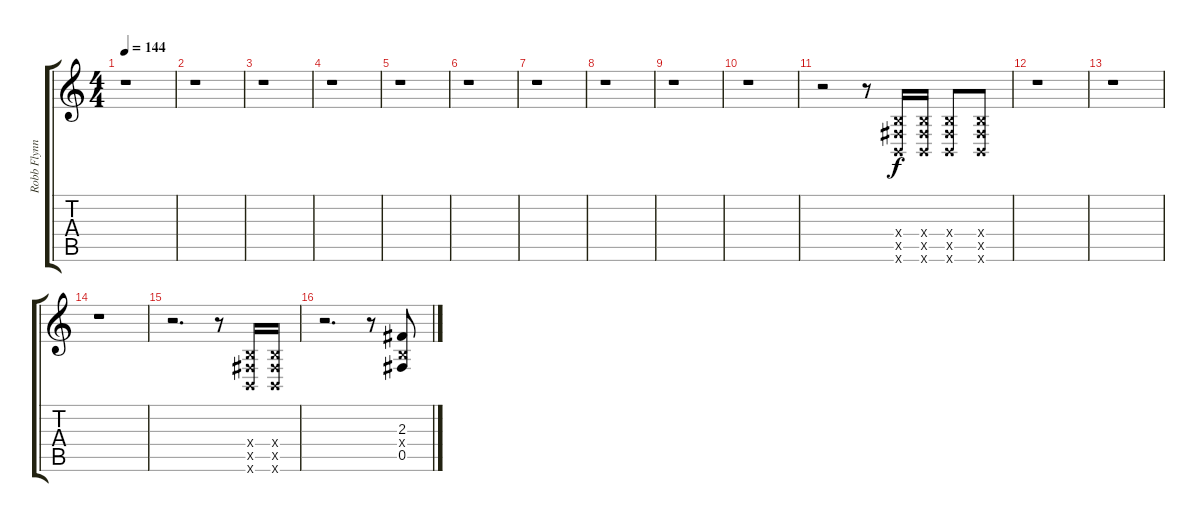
\track ("Robb Flynn" "Robb Flynn") {instrument distortionguitar}
\staff {score tabs}
\tuning (Db4 Ab3 E3 B2 Gb2 B1) {hide}
\ts (4 4)
\tempo 144
\clef g2
\ks c
r.1{dy f instrument distortionguitar} |
r.1 |
r.1 |
r.1 |
r.1 |
r.1 |
r.1 |
r.1 |
r.1 |
r.1 |
r.2 r.8 (0.4{x} 0.5{x} 0.6{x}).16 (0.4{x} 0.5{x} 0.6{x}).16 (0.4{x} 0.5{x} 0.6{x}).8 (0.4{x} 0.5{x} 0.6{x}).8 |
r.1 |
r.1 |
r.1 |
r.2{d} r.8 (0.4{x} 0.5{x} 0.6{x}).16 (0.4{x} 0.5{x} 0.6{x}).16 |
r.2{d} r.8 (2.3{ss} 0.4{x} 0.5{ss}).8
